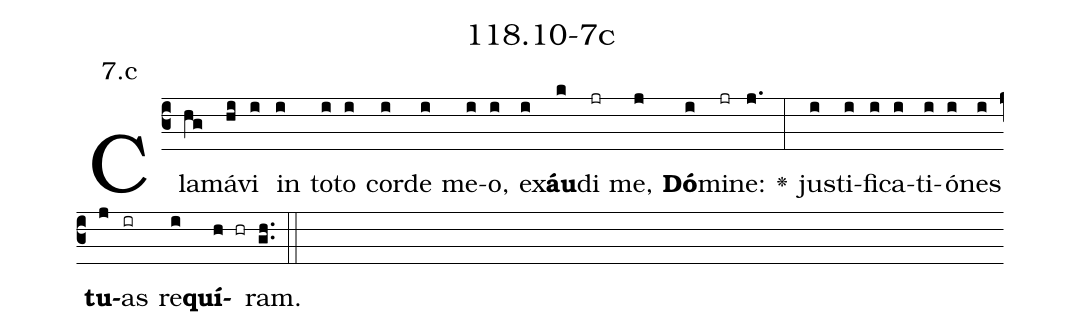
name: 118.10-7c;
annotation: 7.c;
%%
(c3)Cla(hg)má(hi)vi(i) in(i) to(i)to(i) cor(i)de(i) me(i)o,(i) ex(i)<b>áu</b>(k)di(jr) me,(j) <b>Dó</b>(i)mi(jr)ne:(j.) <v>\greheightstar</v>(:) jus(i)ti(i)fi(i)ca(i)ti(i)ó(i)nes(i) <b>tu</b>(j)as(ir) re(i)<b>quí</b>(h hr)ram.(gh..) (::)


%E(i) u(i) o(j) u(i) a(h) e.(gh..) (::)
